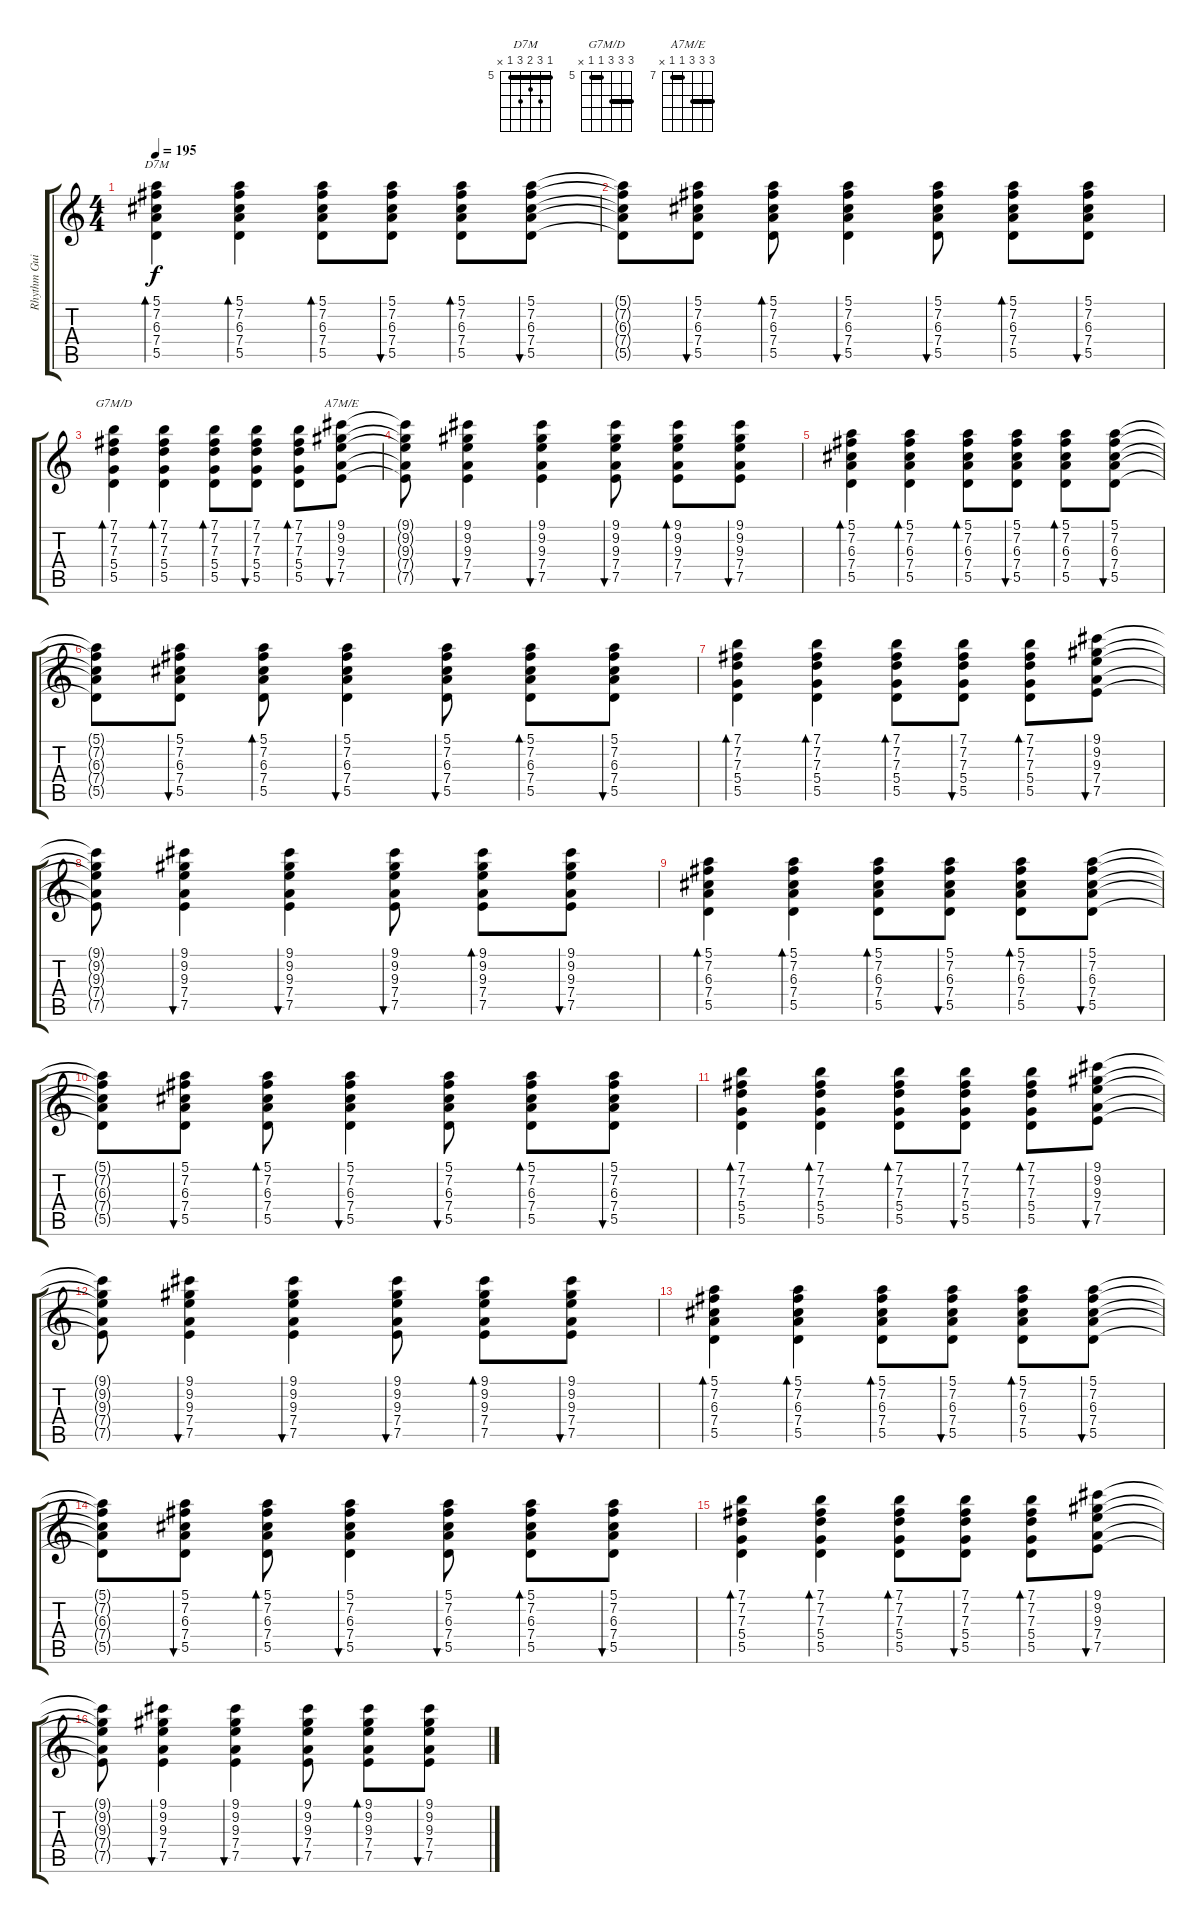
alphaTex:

\track ("Rhythm Guitar" "Rhythm Gui") {instrument overdrivenguitar}
\staff {score tabs}
\tuning (E4 B3 G3 D3 A2 E2) {hide}
\chord ("D7M" 5 7 6 7 5 x) {firstfret 5 barre 5}
\chord ("G7M/D" 7 7 7 5 5 x) {firstfret 5 barre (5 7)}
\chord ("A7M/E" 9 9 9 7 7 x) {firstfret 7 barre (7 9)}
\ts (4 4)
\tempo 195
\clef g2
\ks c
(5.1 7.2 6.3 7.4 5.5).4{bd 30 ch "D7M" dy f instrument overdrivenguitar} (5.1 7.2 6.3 7.4 5.5).4{bd 30} (5.1 7.2 6.3 7.4 5.5).8{bd 30} (5.1 7.2 6.3 7.4 5.5).8{bu 30} (5.1 7.2 6.3 7.4 5.5).8{bd 30} (5.1 7.2 6.3 7.4 5.5).8{bu 30} |
(5.1{t} 7.2{t} 6.3{t} 7.4{t} 5.5{t}).8 (5.1 7.2 6.3 7.4 5.5).8{bu 30} (5.1 7.2 6.3 7.4 5.5).8{bd 30} (5.1 7.2 6.3 7.4 5.5).4{bu 30} (5.1 7.2 6.3 7.4 5.5).8{bu 30} (5.1 7.2 6.3 7.4 5.5).8{bd 30} (5.1 7.2 6.3 7.4 5.5).8{bu 30} |
(7.1 7.2 7.3 5.4 5.5).4{bd 30 ch "G7M/D"} (7.1 7.2 7.3 5.4 5.5).4{bd 30} (7.1 7.2 7.3 5.4 5.5).8{bd 30} (7.1 7.2 7.3 5.4 5.5).8{bu 30} (7.1 7.2 7.3 5.4 5.5).8{bd 30} (9.1 9.2 9.3 7.4 7.5).8{bu 30 ch "A7M/E"} |
(9.1{t} 9.2{t} 9.3{t} 7.4{t} 7.5{t}).8 (9.1 9.2 9.3 7.4 7.5).4{bu 30} (9.1 9.2 9.3 7.4 7.5).4{bu 30} (9.1 9.2 9.3 7.4 7.5).8{bu 30} (9.1 9.2 9.3 7.4 7.5).8{bd 30} (9.1 9.2 9.3 7.4 7.5).8{bu 30} |
(5.1 7.2 6.3 7.4 5.5).4{bd 30} (5.1 7.2 6.3 7.4 5.5).4{bd 30} (5.1 7.2 6.3 7.4 5.5).8{bd 30} (5.1 7.2 6.3 7.4 5.5).8{bu 30} (5.1 7.2 6.3 7.4 5.5).8{bd 30} (5.1 7.2 6.3 7.4 5.5).8{bu 30} |
(5.1{t} 7.2{t} 6.3{t} 7.4{t} 5.5{t}).8 (5.1 7.2 6.3 7.4 5.5).8{bu 30} (5.1 7.2 6.3 7.4 5.5).8{bd 30} (5.1 7.2 6.3 7.4 5.5).4{bu 30} (5.1 7.2 6.3 7.4 5.5).8{bu 30} (5.1 7.2 6.3 7.4 5.5).8{bd 30} (5.1 7.2 6.3 7.4 5.5).8{bu 30} |
(7.1 7.2 7.3 5.4 5.5).4{bd 30} (7.1 7.2 7.3 5.4 5.5).4{bd 30} (7.1 7.2 7.3 5.4 5.5).8{bd 30} (7.1 7.2 7.3 5.4 5.5).8{bu 30} (7.1 7.2 7.3 5.4 5.5).8{bd 30} (9.1 9.2 9.3 7.4 7.5).8{bu 30} |
(9.1{t} 9.2{t} 9.3{t} 7.4{t} 7.5{t}).8 (9.1 9.2 9.3 7.4 7.5).4{bu 30} (9.1 9.2 9.3 7.4 7.5).4{bu 30} (9.1 9.2 9.3 7.4 7.5).8{bu 30} (9.1 9.2 9.3 7.4 7.5).8{bd 30} (9.1 9.2 9.3 7.4 7.5).8{bu 30} |
(5.1 7.2 6.3 7.4 5.5).4{bd 30} (5.1 7.2 6.3 7.4 5.5).4{bd 30} (5.1 7.2 6.3 7.4 5.5).8{bd 30} (5.1 7.2 6.3 7.4 5.5).8{bu 30} (5.1 7.2 6.3 7.4 5.5).8{bd 30} (5.1 7.2 6.3 7.4 5.5).8{bu 30} |
(5.1{t} 7.2{t} 6.3{t} 7.4{t} 5.5{t}).8 (5.1 7.2 6.3 7.4 5.5).8{bu 30} (5.1 7.2 6.3 7.4 5.5).8{bd 30} (5.1 7.2 6.3 7.4 5.5).4{bu 30} (5.1 7.2 6.3 7.4 5.5).8{bu 30} (5.1 7.2 6.3 7.4 5.5).8{bd 30} (5.1 7.2 6.3 7.4 5.5).8{bu 30} |
(7.1 7.2 7.3 5.4 5.5).4{bd 30} (7.1 7.2 7.3 5.4 5.5).4{bd 30} (7.1 7.2 7.3 5.4 5.5).8{bd 30} (7.1 7.2 7.3 5.4 5.5).8{bu 30} (7.1 7.2 7.3 5.4 5.5).8{bd 30} (9.1 9.2 9.3 7.4 7.5).8{bu 30} |
(9.1{t} 9.2{t} 9.3{t} 7.4{t} 7.5{t}).8 (9.1 9.2 9.3 7.4 7.5).4{bu 30} (9.1 9.2 9.3 7.4 7.5).4{bu 30} (9.1 9.2 9.3 7.4 7.5).8{bu 30} (9.1 9.2 9.3 7.4 7.5).8{bd 30} (9.1 9.2 9.3 7.4 7.5).8{bu 30} |
(5.1 7.2 6.3 7.4 5.5).4{bd 30} (5.1 7.2 6.3 7.4 5.5).4{bd 30} (5.1 7.2 6.3 7.4 5.5).8{bd 30} (5.1 7.2 6.3 7.4 5.5).8{bu 30} (5.1 7.2 6.3 7.4 5.5).8{bd 30} (5.1 7.2 6.3 7.4 5.5).8{bu 30} |
(5.1{t} 7.2{t} 6.3{t} 7.4{t} 5.5{t}).8 (5.1 7.2 6.3 7.4 5.5).8{bu 30} (5.1 7.2 6.3 7.4 5.5).8{bd 30} (5.1 7.2 6.3 7.4 5.5).4{bu 30} (5.1 7.2 6.3 7.4 5.5).8{bu 30} (5.1 7.2 6.3 7.4 5.5).8{bd 30} (5.1 7.2 6.3 7.4 5.5).8{bu 30} |
(7.1 7.2 7.3 5.4 5.5).4{bd 30} (7.1 7.2 7.3 5.4 5.5).4{bd 30} (7.1 7.2 7.3 5.4 5.5).8{bd 30} (7.1 7.2 7.3 5.4 5.5).8{bu 30} (7.1 7.2 7.3 5.4 5.5).8{bd 30} (9.1 9.2 9.3 7.4 7.5).8{bu 30} |
(9.1{t} 9.2{t} 9.3{t} 7.4{t} 7.5{t}).8 (9.1 9.2 9.3 7.4 7.5).4{bu 30} (9.1 9.2 9.3 7.4 7.5).4{bu 30} (9.1 9.2 9.3 7.4 7.5).8{bu 30} (9.1 9.2 9.3 7.4 7.5).8{bd 30} (9.1 9.2 9.3 7.4 7.5).8{bu 30}
